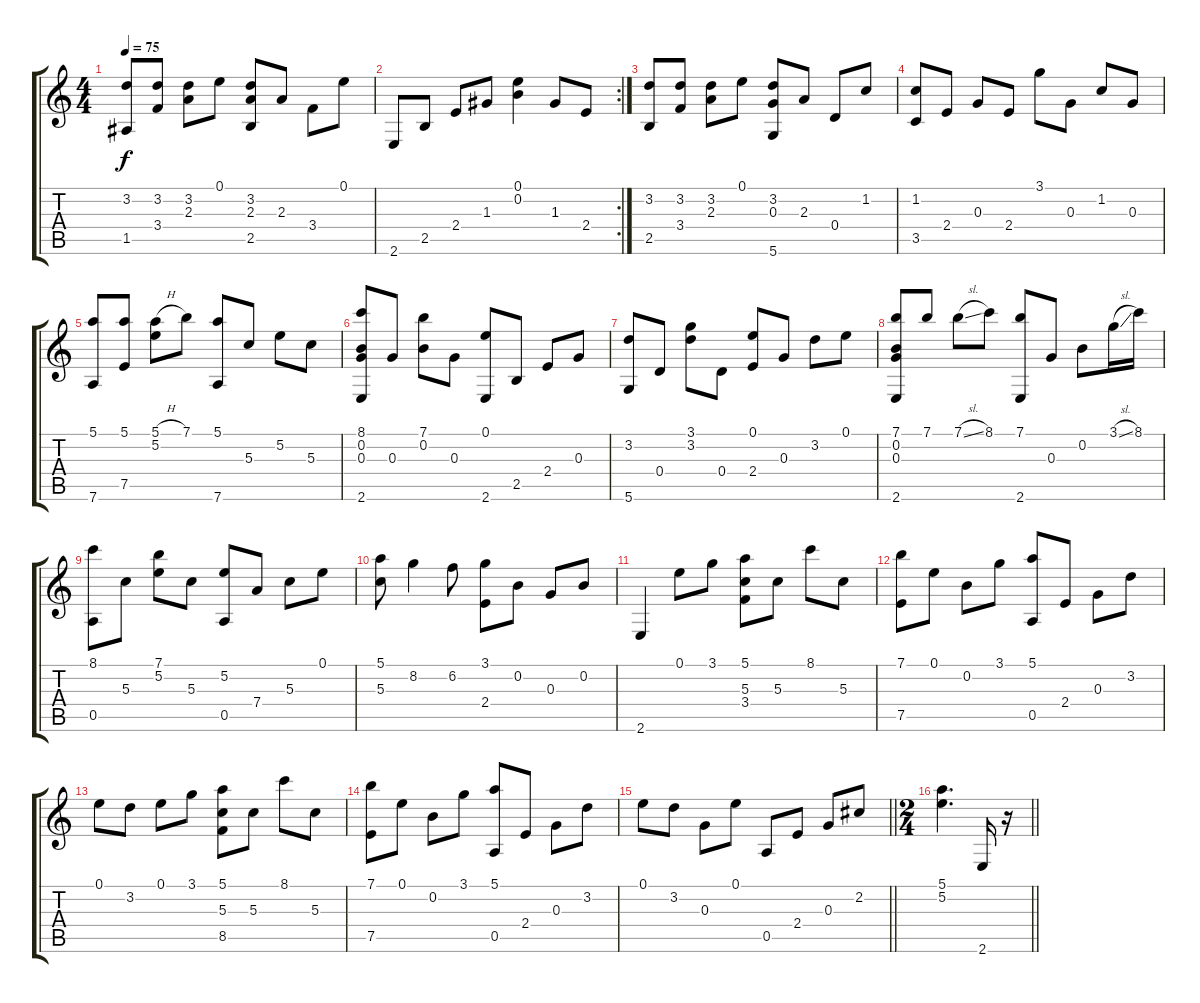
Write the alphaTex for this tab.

\track "" {instrument acousticguitarnylon}
\staff {score tabs}
\tuning (E4 B3 G3 D3 A2 D2) {hide}
\ts (4 4)
\tempo 75
\clef g2
\ks c
(3.2 1.5).8{dy f} (3.2 3.4).8 (3.2 2.3).8 0.1.8 (3.2 2.3 2.5).8 2.3.8 3.4.8 0.1.8 |
\rc 2
2.6.8 2.5.8 2.4.8 1.3.8 (0.1 0.2).4 1.3.8 2.4.8 |
(3.2 2.5).8 (3.2 3.4).8 (3.2 2.3).8 0.1.8 (3.2 0.3 5.6).8 2.3.8 0.4.8 1.2.8 |
(1.2 3.5).8 2.4.8 0.3.8 2.4.8 3.1.8 0.3.8 1.2.8 0.3.8 |
(5.1 7.6).8 (5.1 7.5).8 (5.1{h} 5.2).8 7.1.8 (5.1 7.6).8 5.3.8 5.2.8 5.3.8 |
(8.1 0.2 0.3 2.6).8 0.3.8 (7.1 0.2).8 0.3.8 (0.1 2.6).8 2.5.8 2.4.8 0.3.8 |
(3.2 5.6).8 0.4.8 (3.1 3.2).8 0.4.8 (0.1 2.4).8 0.3.8 3.2.8 0.1.8 |
(7.1 0.2 0.3 2.6).8 7.1.8 7.1{sl}.8 8.1.8 (7.1 2.6).8 0.3.8 0.2.8 3.1{sl}.16 8.1.16 |
(8.1 0.5).8 5.3.8 (7.1 5.2).8 5.3.8 (5.2 0.5).8 7.4.8 5.3.8 0.1.8 |
(5.1 5.3).8 8.2.4 6.2.8 (3.1 2.4).8 0.2.8 0.3.8 0.2.8 |
2.6.4 0.1.8 3.1.8 (5.1 5.3 3.4).8 5.3.8 8.1.8 5.3.8 |
(7.1 7.5).8 0.1.8 0.2.8 3.1.8 (5.1 0.5).8 2.4.8 0.3.8 3.2.8 |
0.1.8 3.2.8 0.1.8 3.1.8 (5.1 5.3 8.5).8 5.3.8 8.1.8 5.3.8 |
(7.1 7.5).8 0.1.8 0.2.8 3.1.8 (5.1 0.5).8 2.4.8 0.3.8 3.2.8 |
\barLineRight lightlight
0.1.8 3.2.8 0.3.8 0.1.8 0.5.8 2.4.8 0.3.8 2.2.8 |
\ts (2 4)
\barLineRight lightlight
(5.1 5.2).4{d} 2.6.16 r.16
